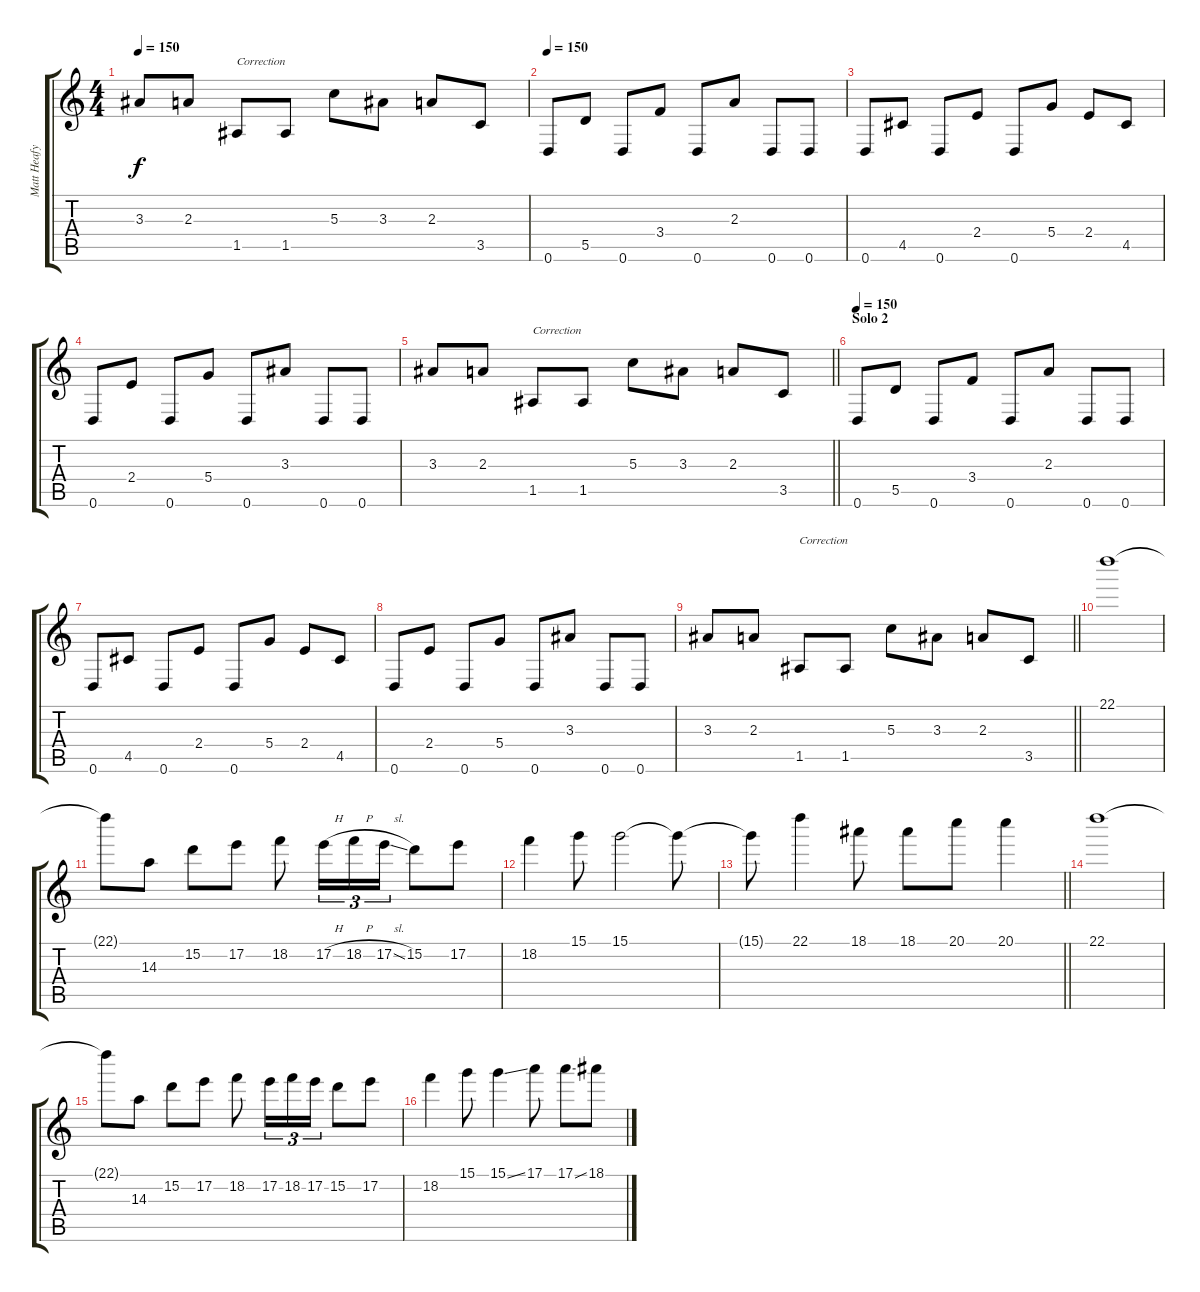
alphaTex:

\track ("Matt Heafy" "Matt Heafy") {instrument distortionguitar}
\staff {score tabs}
\tuning (E4 B3 G3 D3 A2 D2) {hide}
\ts (4 4)
\tempo 150
\clef g2
\ks c
3.3.8{dy f} 2.3.8 1.5.8{txt "Correction"} 1.5.8 5.3.8 3.3.8 2.3.8 3.5.8 |
\tempo 150
0.6.8 5.5.8 0.6.8 3.4.8 0.6.8 2.3.8 0.6.8 0.6.8 |
0.6.8 4.5.8 0.6.8 2.4.8 0.6.8 5.4.8 2.4.8 4.5.8 |
0.6.8 2.4.8 0.6.8 5.4.8 0.6.8 3.3.8 0.6.8 0.6.8 |
\barLineRight lightlight
3.3.8 2.3.8 1.5.8{txt "Correction"} 1.5.8 5.3.8 3.3.8 2.3.8 3.5.8 |
\section ("" "Solo 2")
\tempo 150
0.6.8 5.5.8 0.6.8 3.4.8 0.6.8 2.3.8 0.6.8 0.6.8 |
0.6.8 4.5.8 0.6.8 2.4.8 0.6.8 5.4.8 2.4.8 4.5.8 |
0.6.8 2.4.8 0.6.8 5.4.8 0.6.8 3.3.8 0.6.8 0.6.8 |
\barLineRight lightlight
3.3.8 2.3.8 1.5.8{txt "Correction"} 1.5.8 5.3.8 3.3.8 2.3.8 3.5.8 |
22.1.1 |
22.1{t}.8 14.3.8 15.2.8 17.2.8 18.2.8 17.2{h}.16{tu (3 2)} 18.2{h}.16{tu (3 2)} 17.2{sl}.16{tu (3 2)} 15.2.8 17.2.8 |
18.2.4 15.1.8 15.1.2 15.1{t}.8 |
\barLineRight lightlight
15.1{t}.8 22.1.4 18.1.8 18.1.8 20.1.8 20.1.4 |
22.1.1 |
22.1{t}.8 14.3.8 15.2.8 17.2.8 18.2.8 17.2.16{tu (3 2)} 18.2.16{tu (3 2)} 17.2.16{tu (3 2)} 15.2.8 17.2.8 |
18.2.4 15.1.8 15.1{ss}.4 17.1.8 17.1{ss}.8 18.1.8
